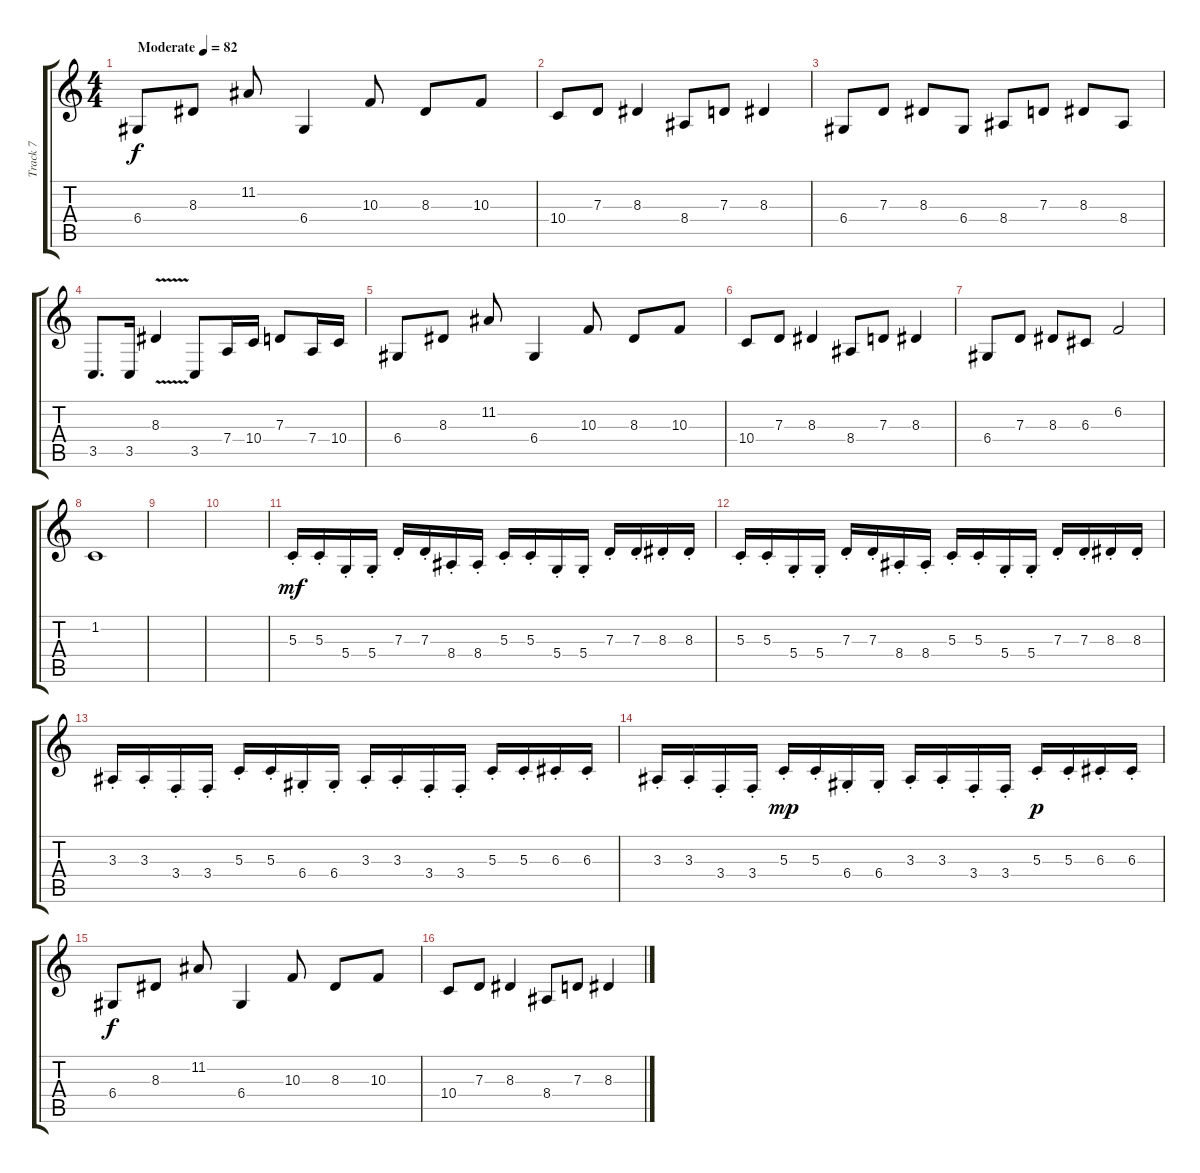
\track ("Track 7" "Track 7") {instrument viola}
\staff {score tabs}
\tuning (E4 B3 G3 D3 A2 E2) {hide}
\ts (4 4)
\tempo (82 "Moderate")
\clef g2
\ks c
6.4.8{dy f instrument viola} 8.3.8 11.2.8 6.4.4 10.3.8 8.3.8 10.3.8 |
10.4.8 7.3.8 8.3.4 8.4.8 7.3.8 8.3.4 |
6.4.8 7.3.8 8.3.8 6.4.8 8.4.8 7.3.8 8.3.8 8.4.8 |
3.5.8{d} 3.5.16 8.3{v}.4 3.5.8 7.4.16 10.4.16 7.3.8 7.4.16 10.4.16 |
6.4.8 8.3.8 11.2.8 6.4.4 10.3.8 8.3.8 10.3.8 |
10.4.8 7.3.8 8.3.4 8.4.8 7.3.8 8.3.4 |
6.4.8 7.3.8 8.3.8 6.3.8 6.2.2 |
1.2.1 |
|
|
5.3{st}.16{dy mf} 5.3{st}.16 5.4{st}.16 5.4{st}.16 7.3{st}.16 7.3{st}.16 8.4{st}.16 8.4{st}.16 5.3{st}.16 5.3{st}.16 5.4{st}.16 5.4{st}.16 7.3{st}.16 7.3{st}.16 8.3{st}.16 8.3{st}.16 |
5.3{st}.16 5.3{st}.16 5.4{st}.16 5.4{st}.16 7.3{st}.16 7.3{st}.16 8.4{st}.16 8.4{st}.16 5.3{st}.16 5.3{st}.16 5.4{st}.16 5.4{st}.16 7.3{st}.16 7.3{st}.16 8.3{st}.16 8.3{st}.16 |
3.3{st}.16 3.3{st}.16 3.4{st}.16 3.4{st}.16 5.3{st}.16 5.3{st}.16 6.4{st}.16 6.4{st}.16 3.3{st}.16 3.3{st}.16 3.4{st}.16 3.4{st}.16 5.3{st}.16 5.3{st}.16 6.3{st}.16 6.3{st}.16 |
3.3{st}.16 3.3{st}.16 3.4{st}.16 3.4{st}.16 5.3{st}.16{dy mp} 5.3{st}.16 6.4{st}.16 6.4{st}.16 3.3{st}.16 3.3{st}.16 3.4{st}.16 3.4{st}.16 5.3{st}.16{dy p} 5.3{st}.16 6.3{st}.16 6.3{st}.16 |
6.4.8{dy f} 8.3.8 11.2.8 6.4.4 10.3.8 8.3.8 10.3.8 |
10.4.8 7.3.8 8.3.4 8.4.8 7.3.8 8.3.4
